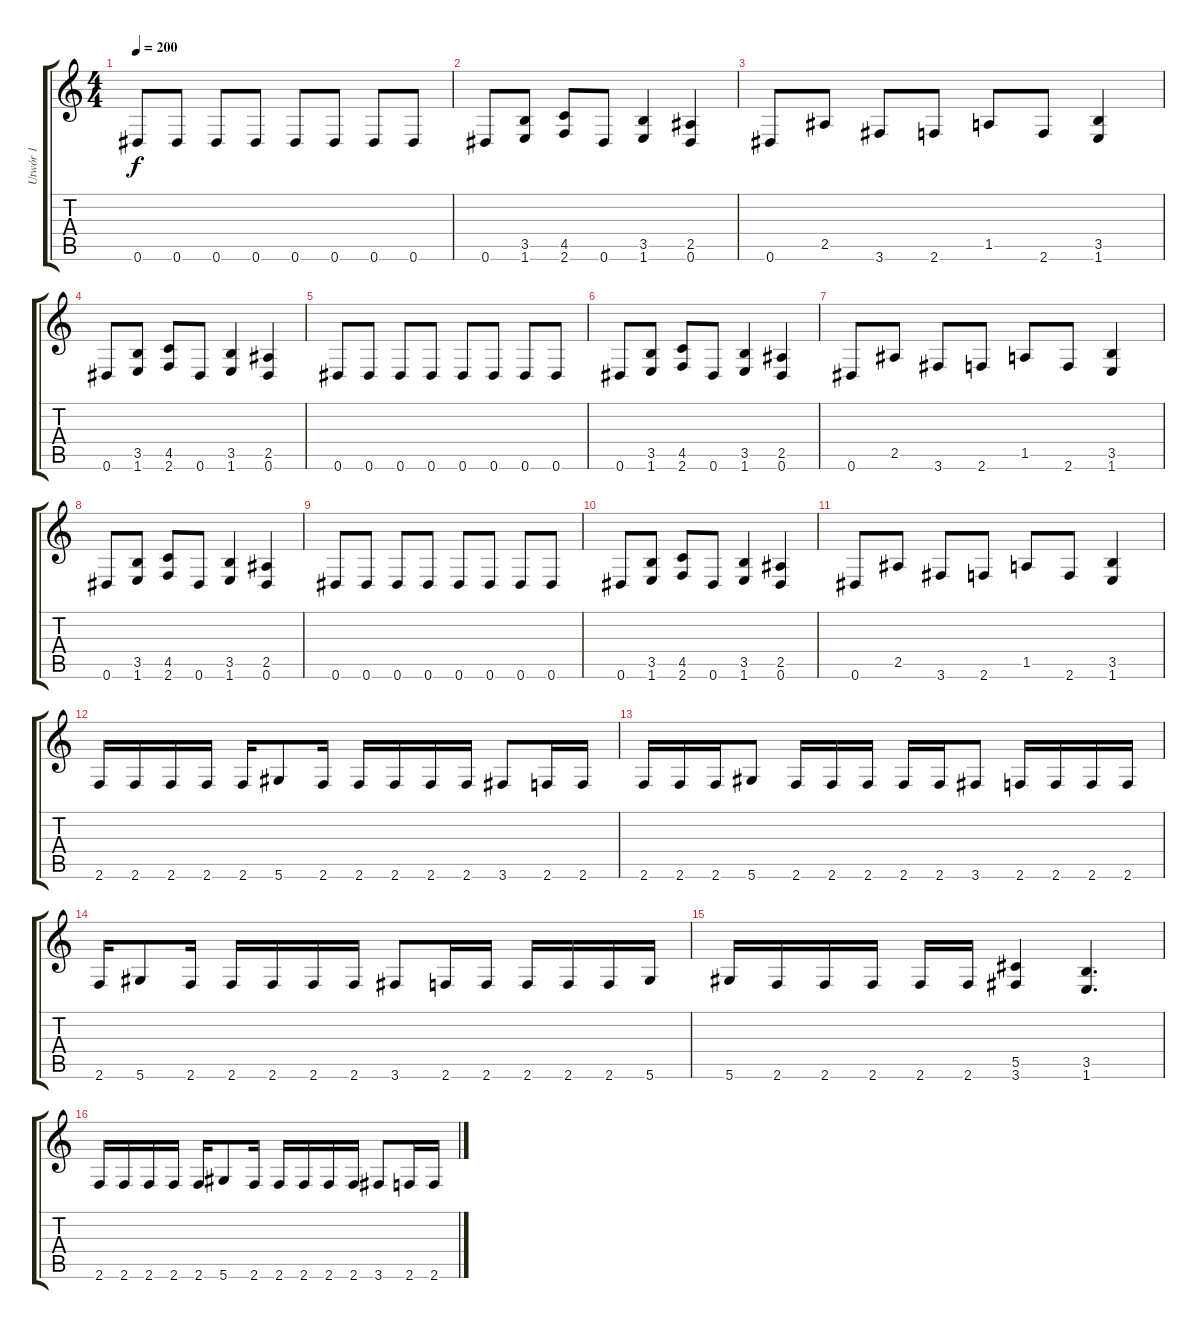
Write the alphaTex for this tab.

\track ("Utwór 1" "Utwór 1") {instrument distortionguitar}
\staff {score tabs}
\tuning (Eb4 Bb3 Gb3 Db3 Ab2 Eb2) {hide}
\ts (4 4)
\tempo 200
\clef g2
\ks c
0.6.8{dy f} 0.6.8 0.6.8 0.6.8 0.6.8 0.6.8 0.6.8 0.6.8 |
0.6.8 (3.5 1.6).8 (4.5 2.6).8 0.6.8 (3.5 1.6).4 (2.5 0.6).4 |
0.6.8 2.5.8 3.6.8 2.6.8 1.5.8 2.6.8 (3.5 1.6).4 |
0.6.8 (3.5 1.6).8 (4.5 2.6).8 0.6.8 (3.5 1.6).4 (2.5 0.6).4 |
0.6.8 0.6.8 0.6.8 0.6.8 0.6.8 0.6.8 0.6.8 0.6.8 |
0.6.8 (3.5 1.6).8 (4.5 2.6).8 0.6.8 (3.5 1.6).4 (2.5 0.6).4 |
0.6.8 2.5.8 3.6.8 2.6.8 1.5.8 2.6.8 (3.5 1.6).4 |
0.6.8 (3.5 1.6).8 (4.5 2.6).8 0.6.8 (3.5 1.6).4 (2.5 0.6).4 |
0.6.8 0.6.8 0.6.8 0.6.8 0.6.8 0.6.8 0.6.8 0.6.8 |
0.6.8 (3.5 1.6).8 (4.5 2.6).8 0.6.8 (3.5 1.6).4 (2.5 0.6).4 |
0.6.8 2.5.8 3.6.8 2.6.8 1.5.8 2.6.8 (3.5 1.6).4 |
2.6.16 2.6.16 2.6.16 2.6.16 2.6.16 5.6.8 2.6.16 2.6.16 2.6.16 2.6.16 2.6.16 3.6.8 2.6.16 2.6.16 |
2.6.16 2.6.16 2.6.16 5.6.8 2.6.16 2.6.16 2.6.16 2.6.16 2.6.16 3.6.8 2.6.16 2.6.16 2.6.16 2.6.16 |
2.6.16 5.6.8 2.6.16 2.6.16 2.6.16 2.6.16 2.6.16 3.6.8 2.6.16 2.6.16 2.6.16 2.6.16 2.6.16 5.6.16 |
5.6.16 2.6.16 2.6.16 2.6.16 2.6.16 2.6.16 (5.5 3.6).4 (3.5 1.6).4{d} |
2.6.16 2.6.16 2.6.16 2.6.16 2.6.16 5.6.8 2.6.16 2.6.16 2.6.16 2.6.16 2.6.16 3.6.8 2.6.16 2.6.16
